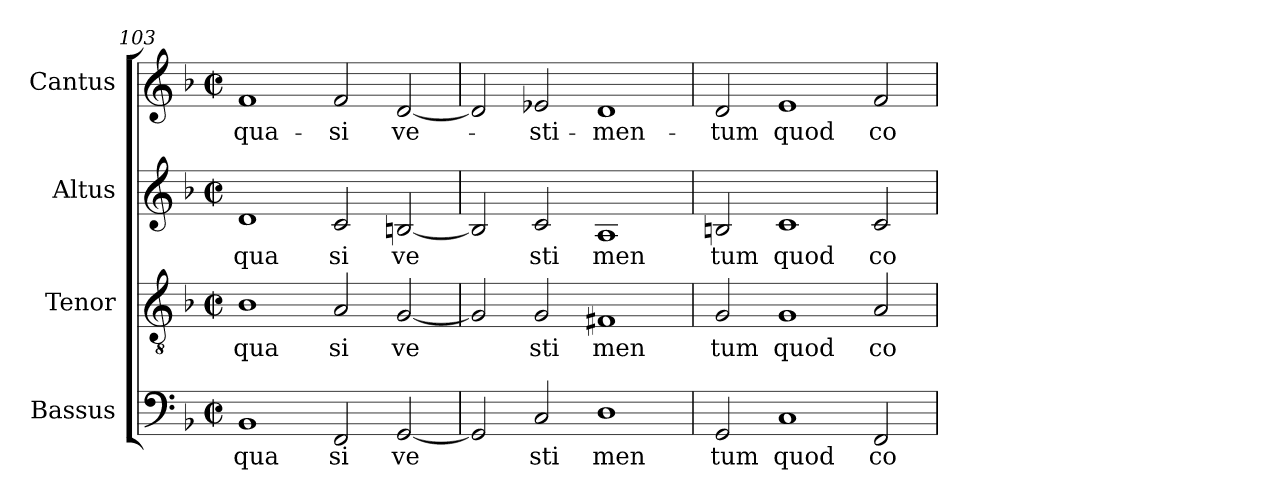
**kern	**text	**kern	**text	**kern	**text	**kern	**text
*part4	*part4	*part3	*part3	*part2	*part2	*part1	*part1
*staff4	*staff4	*staff3	*staff3	*staff2	*staff2	*staff1	*staff1
*I"Bassus	*	*I"Tenor	*	*I"Altus	*	*I"Cantus	*
!!LO:LB:g=z
*clefF4	*	*clefGv2	*	*clefG2	*	*clefG2	*
*k[b-]	*	*k[b-]	*	*k[b-]	*	*k[b-]	*
*F:	*	*F:	*	*F:	*	*F:	*
*M2/2	*	*M2/2	*	*M2/2	*	*M2/2	*
*met(c|)	*	*met(c|)	*	*met(c|)	*	*met(c|)	*
=103	=103	=103	=103	=103	=103	=103	=103
!	!LO:LY:b:cj	!	!LO:LY:b:cj	!	!LO:LY:b:cj	!	!LO:LY:b:cj
1BB-	qua	1B-	qua	1d	qua	1f	qua-
!	!LO:LY:b:cj	!	!LO:LY:b:cj	!	!LO:LY:b:cj	!	!LO:LY:b:cj
2FF/	si	2A/	si	2c/	si	2f/	-si
!	!LO:LY:b:cj	!	!LO:LY:b:cj	!	!LO:LY:b:cj	!	!LO:LY:b:cj
[<2GG/	ve	[<2G/	ve	[<2Bn/	ve	[<2d/	ve-
=104	=104	=104	=104	=104	=104	=104	=104
2GG/]	.	2G/]	.	2B/]	.	2d/]	.
!	!LO:LY:b:cj	!	!LO:LY:b:cj	!	!LO:LY:b:cj	!	!LO:LY:b:cj
2C/	sti	2G/	sti	2c/	sti	2e-X/	-sti-
!	!LO:LY:b:cj	!	!LO:LY:b:cj	!	!LO:LY:b:cj	!	!LO:LY:b:cj
1D	men	1F#X	men	1A	men	1d	-men-
=105	=105	=105	=105	=105	=105	=105	=105
!	!LO:LY:b:cj	!	!LO:LY:b:cj	!	!LO:LY:b:cj	!	!LO:LY:b:cj
2GG/	tum	2G/	tum	2Bn/	tum	2d/	-tum
!	!LO:LY:b:cj	!	!LO:LY:b:cj	!	!LO:LY:b:cj	!	!LO:LY:b:cj
1C	quod	1G	quod	1c	quod	1e	quod
!	!LO:LY:b:cj	!	!LO:LY:b:cj	!	!LO:LY:b:cj	!	!LO:LY:b:cj
2FF/	co	2A/	co	2c/	co	2f/	co-
=	=	=	=	=	=	=	=
*-	*-	*-	*-	*-	*-	*-	*-
